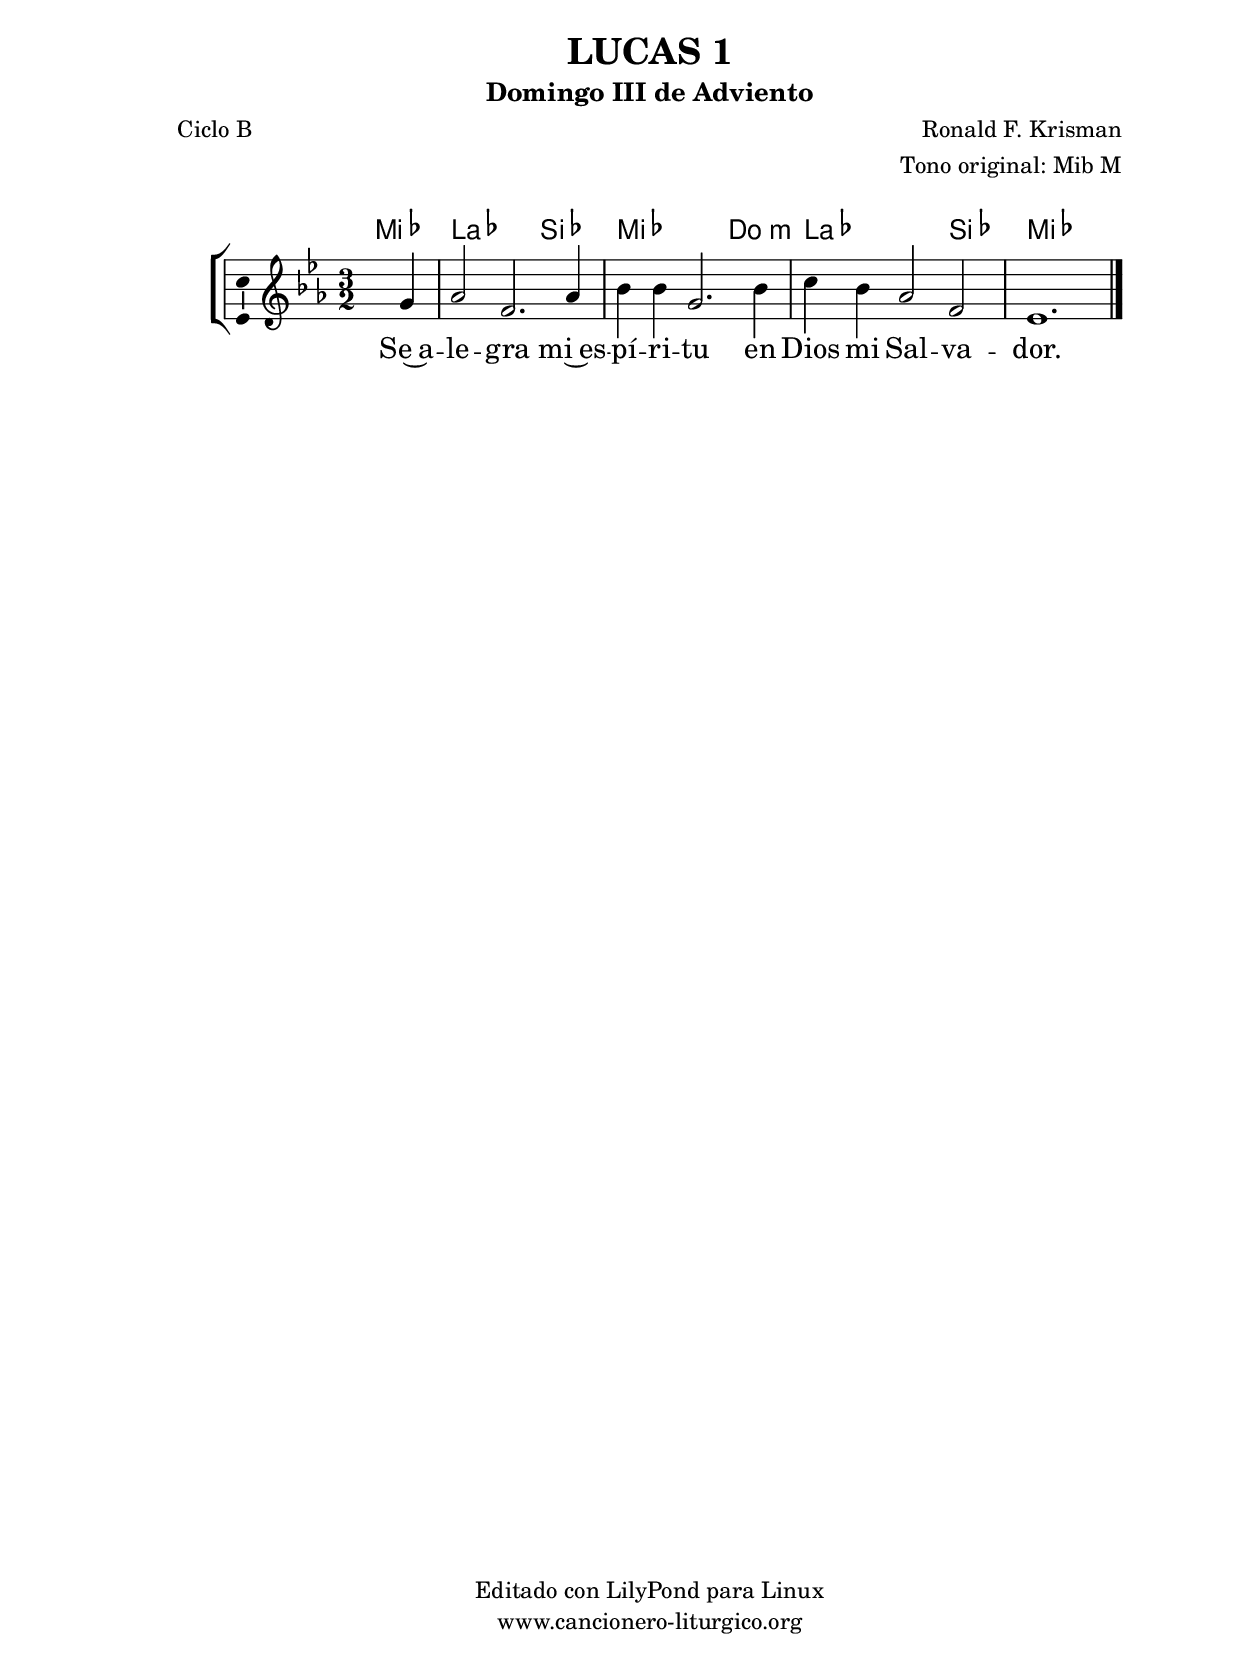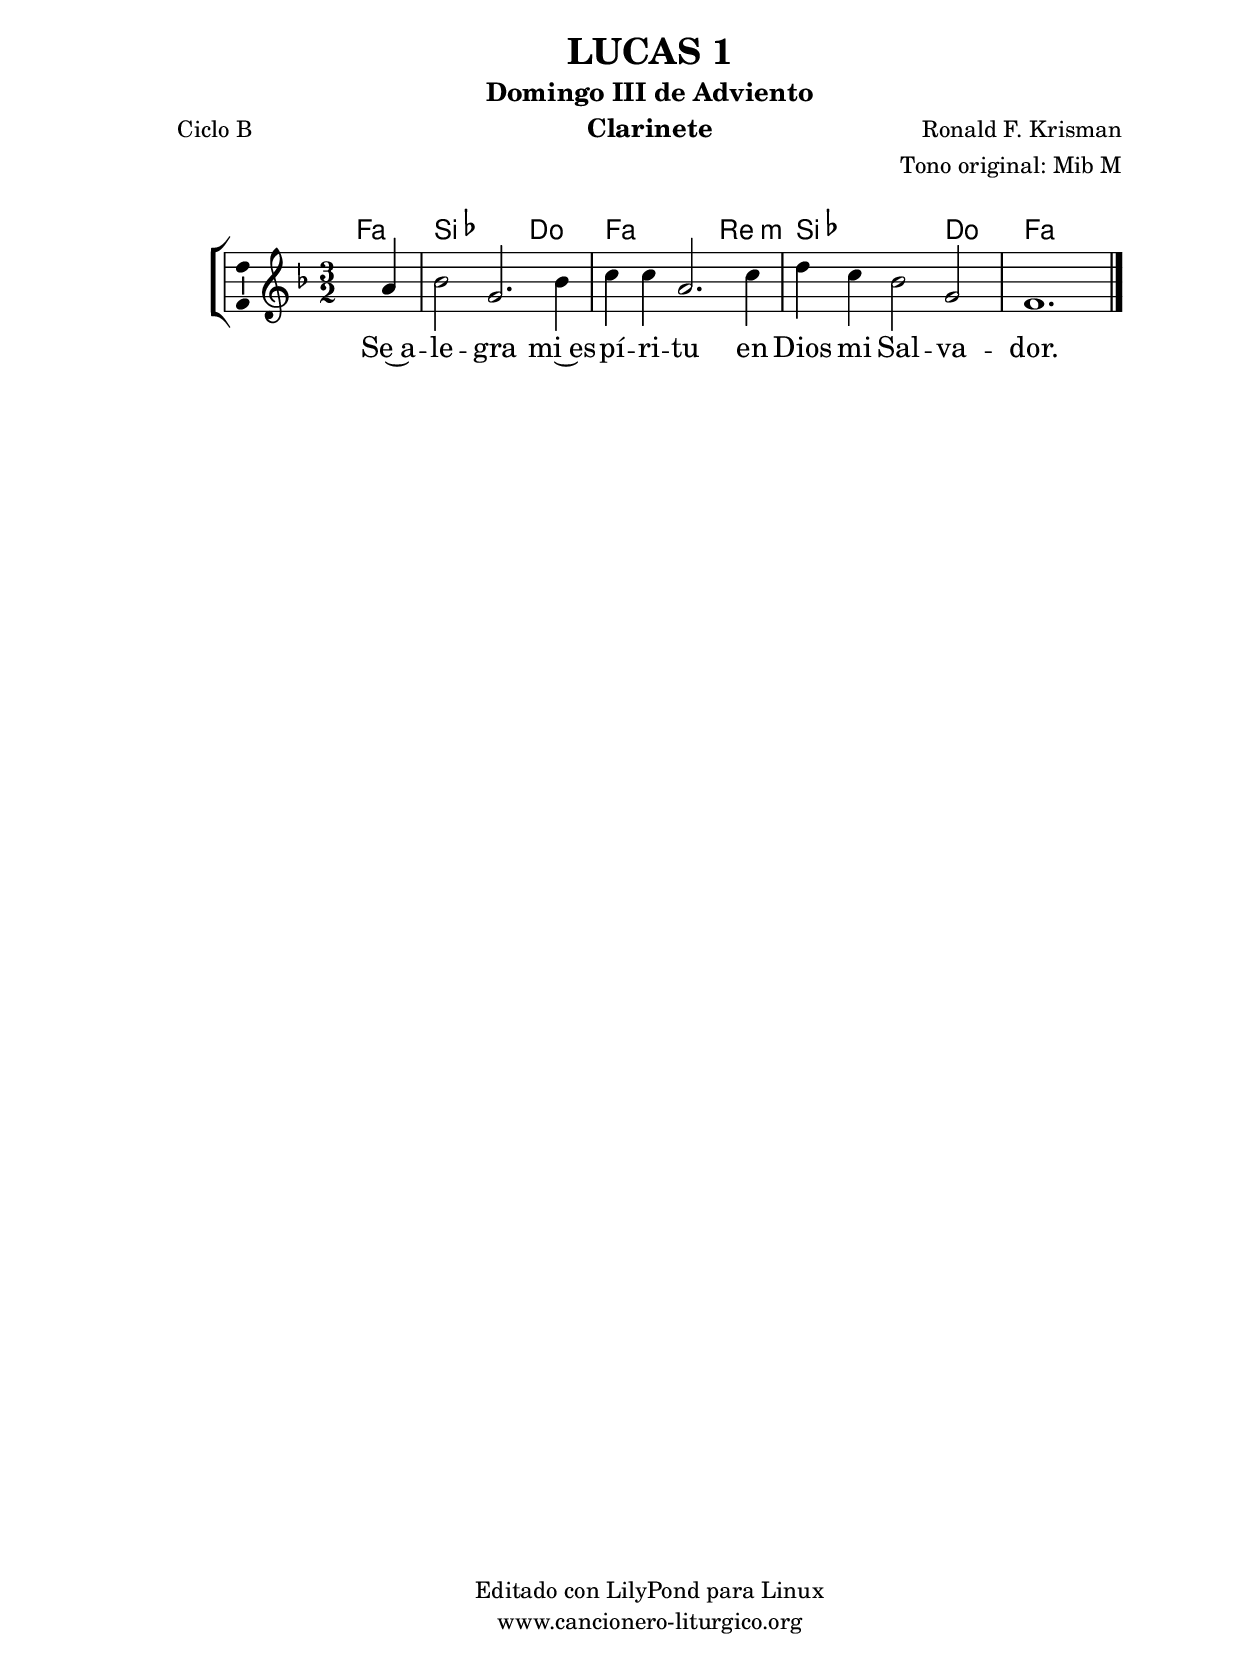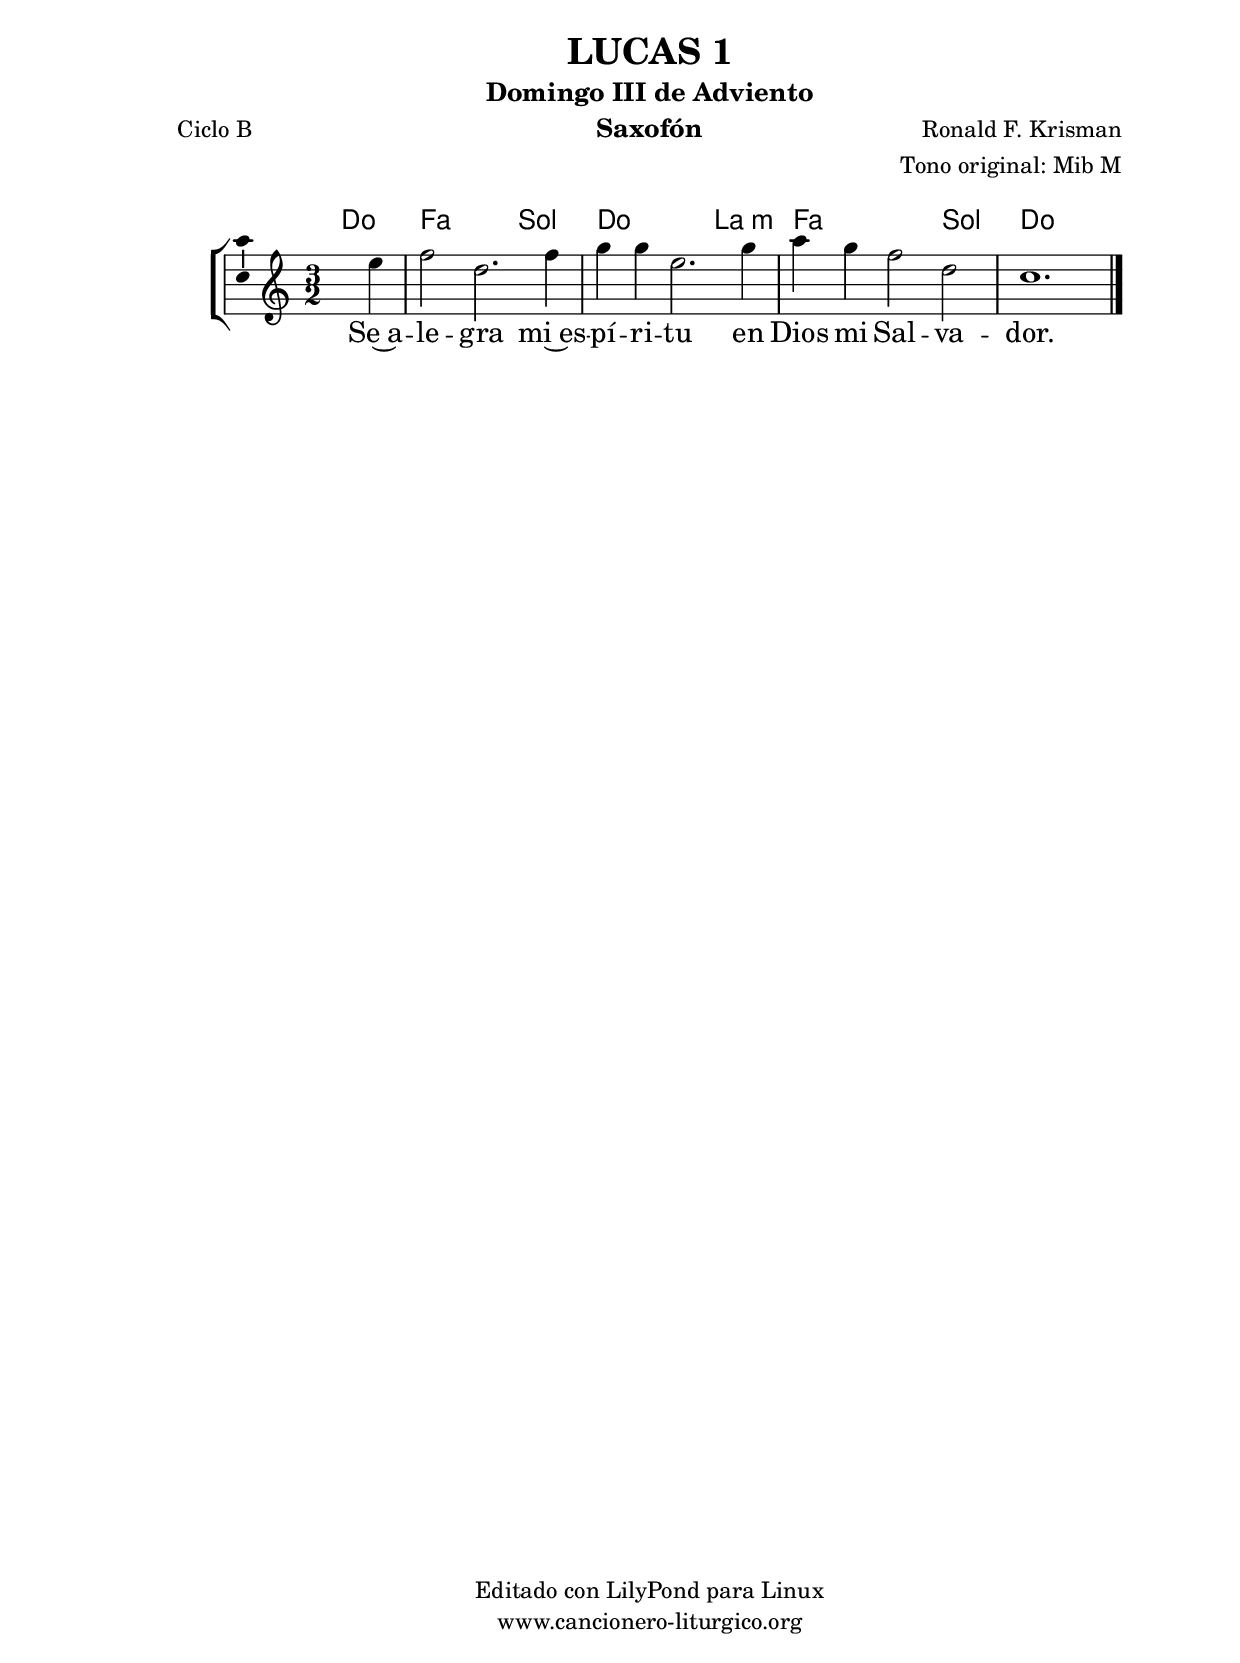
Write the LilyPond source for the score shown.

%
%para convertir .midi en .wav:
%timidity filename.midi -Ow -o finename.wav
%
%
%Para convertir de .wav a .mp3:
%lame -h -m j filename.wav
%
%
%para escuchar el midi:
%timidity nombrefichero.midi
%


%versión de lilypond para la que se ha escrito esta partitura:
\version "2.16.0"

	%Tamaño papel
	#(set-default-paper-size "a4")
	%Tamaño partitura
	#(set-global-staff-size 20)
	%No responde al pulsar sobre una nota
	#(ly:set-option 'point-and-click #f)

%parámetros del encabezamiento:
\header {
	title = "LUCAS 1"
	subtitle = "Domingo III de Adviento"
	composer = "Ronald F. Krisman"
	poet = "Ciclo B"
	meter = ""
	arranger = "Tono original: Mib M"
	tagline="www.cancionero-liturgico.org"
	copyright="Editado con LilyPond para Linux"
	tiempo = "Adviento"
	usos = "Salmo"
	letra = "Se alegra mi espíritu en Dios mi Salvador."
	}

%parámetros asociados al papel:
\paper  {
	oddHeaderMarkup = \markup {\fill-line { \on-the-fly #not-first-page \fromproperty #'header:title \on-the-fly #not-first-page \fromproperty #'header:composer }}
	evenHeaderMarkup = \markup {\fill-line { \fromproperty #'header:composer \fromproperty #'header:title }}
	#(set-paper-size "a4")
	print-page-number = ##f
	first-page-number = 1
	print-first-page-number = ##f
%	head-separation = 3.0 \cm
	top-margin = 2.0 \cm
	bottom-margin = 0.5\cm
%%%	bottom-margin = -1.0\cm
	left-margin = 3.0 \cm
	line-width = 16.0 \cm 
	indent = 8\mm
	interscoreline = 2.\mm
	between-system-space = 15\mm
%	para que las partituras no llenen la hoja:
	ragged-bottom = ##t
%	idem para la última hoja:
	ragged-last-bottom = ##f
%	para que las partituras llenen el ancho del papel:
	ragged-last = ##f
	after-title-space = 2.5 \cm
%page-count=1
%system-count=2

	%Flexible Vertical Spacing
%	markup-markup-spacing =
%	#'((basic-distance . 15) (minimum-distance . 15) (padding . 3))
	markup-system-spacing =
	#'((basic-distance . 15) (minimum-distance . 15) (padding . 3))
	system-system-spacing =
	#'((basic-distance . 15) (minimum-distance . 15) (padding . 3))
	score-system-spacing =
	#'((basic-distance . 15) (minimum-distance . 15) (padding . 5))
%	top-system-spacing = % header
%	#'((basic-distance . 8) (minimum-distance . 0) (padding . 3))
%	top-markup-spacing =
%	#'((basic-distance . 20) (minimum-distance . 20) (padding . 3))
	last-bottom-spacing = % footer
	#'((basic-distance . 5) (minimum-distance . 5) (padding . 3))
%	score-markup-spacing =
%	#'((basic-distance . 16) (minimum-distance . 13) (padding . 3))

	}


%parámetros que afectan a toda la partitura:
global =  {
	%clave de sol (G):
	\clef G
	%armadura:
%	\transpose a c
	\key ees \major
	\tempo 4=100
	\set Score.tempoHideNote = ##t
	}


acordes = {
	\italianChords
	\chordmode {
%	\transpose a c
{

ees2
aes1 bes2 ees1 c2:m aes1 bes2 ees1.

	}
	}
}

melodia = 
%	\transpose a c
{
	\relative c''{
	\time 3/2

\partial2
s4 g4
aes2 f2. aes4
bes4 bes g2. bes4
c4 bes aes2 f
ees1.

\bar "|."
}
}

texto = \lyricmode {
Se~a -- le -- gra mi~es -- pí -- ri -- tu en Dios mi Sal -- va -- dor.
	}


acordesStaff = \context ChordNames = acordesStaff <<
	\set chordChanges = ##t
	\acordes
	>>


vozStaff = \context Voice = vozStaff
\with {\consists "Ambitus_engraver"}
<<
%	\set Staff.instrumentName = ""
%	\set Staff.shortInstrumentName = ""
%	\set Staff.midiInstrument = #"clarinet"
%	\set Staff.midiInstrument = #"cello"
%	\set Staff.midiInstrument = #"flute"
	\set Staff.midiInstrument = #"electric guitar (jazz)"
%	\set Staff.midiInstrument = #"english horn"
%	\set Staff.midiInstrument = #"violin"
%	\set Staff.midiInstrument = #"glockenspiel"
	\set Staff.midiMinimumVolume = #0.7
	\set Staff.midiMaximumVolume = #0.9
	\global
	\melodia
	>>


textoStaff = \context Lyrics = textoStaff <<
	\lyricsto vozStaff \texto
	>>

\book {
	\score {
		\context ChoirStaff {
			\override StaffGroup.SystemStartBracket #'collapse-height = #1
			\override Score.SystemStartBar #'collapse-height = #1
			<<
			\acordesStaff
			\vozStaff
			\textoStaff
			>>
			}
		\layout {
	    		\context {
				\Lyrics
				\override LyricText #'font-size = #2
				}
	   		 \context {
				\Score
				%fontSize = #3
				\override StaffSymbol #'staff-space = #(magstep +3)
				%\override Beam #'thickness = #0.55
				%\override SpacingSpanner #'spacing-increment = #1.0
				%\override Slur #'height-limit = #1.5
				}
			}
		}
	\score {
		\unfoldRepeats
		\context ChoirStaff {
			<<
			\acordesStaff
			\vozStaff
			>>
			}
		\midi {
	  		\context {
	  			\Score
				tempoWholesPerMinute = #(ly:make-moment 70 4)
				}
			}
		}
	}

%Partitura para clarinete
#(define output-suffix "C")
\book {
	\header{
		instrument = "Clarinete"
		}
	\score {
		\context ChoirStaff {
			\override StaffGroup.SystemStartBracket #'collapse-height = #1
			\override Score.SystemStartBar #'collapse-height = #1
\transpose c d
			<<
			\acordesStaff
			\vozStaff
			\textoStaff
			>>
			}
		\layout {
	    		\context {
				\Lyrics
				\override LyricText #'font-size = #2
				}
	   		 \context {
				\Score
				%fontSize = #3
				\override StaffSymbol #'staff-space = #(magstep +3)
				%\override Beam #'thickness = #0.55
				%\override SpacingSpanner #'spacing-increment = #1.0
				%\override Slur #'height-limit = #1.5
				}
			}
		}
	}

%Partitura para saxofón
#(define output-suffix "S")
\book {
	\header{
		instrument = "Saxofón"
		}
	\score {
		\context ChoirStaff {
			\override StaffGroup.SystemStartBracket #'collapse-height = #1
			\override Score.SystemStartBar #'collapse-height = #1
\transpose c a
			<<
			\acordesStaff
			\vozStaff
			\textoStaff
			>>
			}
		\layout {
	    		\context {
				\Lyrics
				\override LyricText #'font-size = #2
				}
	   		 \context {
				\Score
				%fontSize = #3
				\override StaffSymbol #'staff-space = #(magstep +3)
				%\override Beam #'thickness = #0.55
				%\override SpacingSpanner #'spacing-increment = #1.0
				%\override Slur #'height-limit = #1.5
				}
			}
		}
	}

